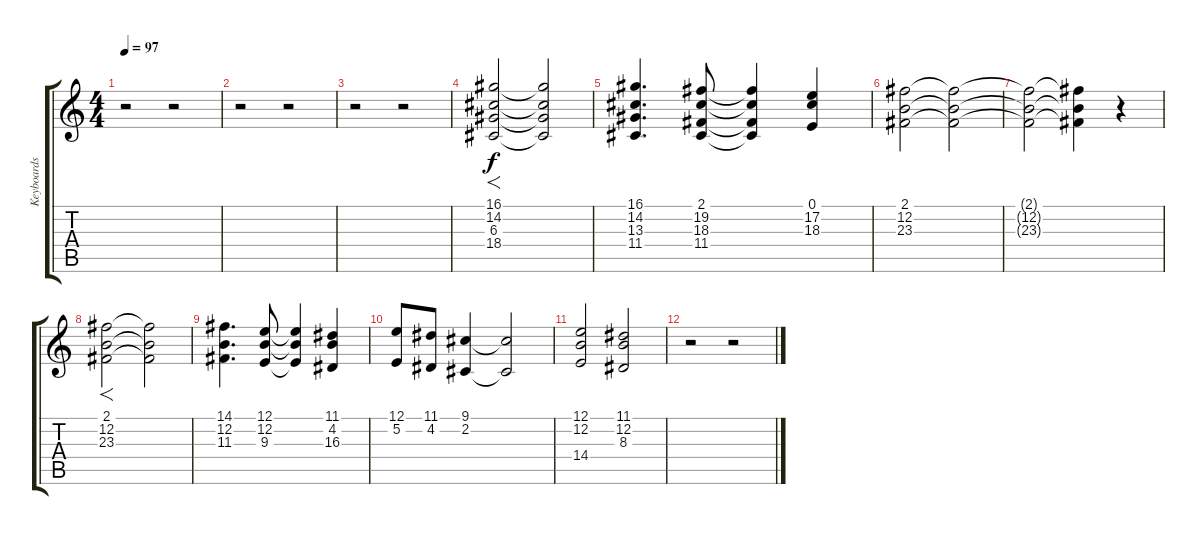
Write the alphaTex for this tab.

\track ("Keyboards 2" "Keyboards ") {instrument choiraahs}
\staff {score tabs}
\tuning (E4 B3 G3 D3 A2 E2) {hide}
\ts (4 4)
\tempo 97
\clef g2
\ks c
r.2{dy f} r.2 |
r.2 r.2 |
r.2 r.2 |
(16.1 14.2 6.3 18.4).2{f} (16.1{t} 14.2{t} 6.3{t} 18.4{t}).2 |
(16.1 14.2 13.3 11.4).4{d} (2.1 19.2 18.3 11.4).8 (2.1{t} 19.2{t} 18.3{t} 11.4{t}).4 (0.1 17.2 18.3).4 |
(2.1 12.2 23.3).2 (2.1{t} 12.2{t} 23.3{t}).2 |
(2.1{t} 12.2{t} 23.3{t}).2 (2.1{t} 12.2{t} 23.3{t}).4 r.4 |
(2.1 12.2 23.3).2{f} (2.1{t} 12.2{t} 23.3{t}).2 |
(14.1 12.2 11.3).4{d} (12.1 12.2 9.3).8 (12.1{t} 12.2{t} 9.3{t}).4 (11.1 4.2 16.3).4 |
(12.1 5.2).8 (11.1 4.2).8 (9.1 2.2).4 (9.1{t} 2.2{t}).2 |
(12.1 12.2 14.4).2 (11.1 12.2 8.3).2 |
r.2 r.2
